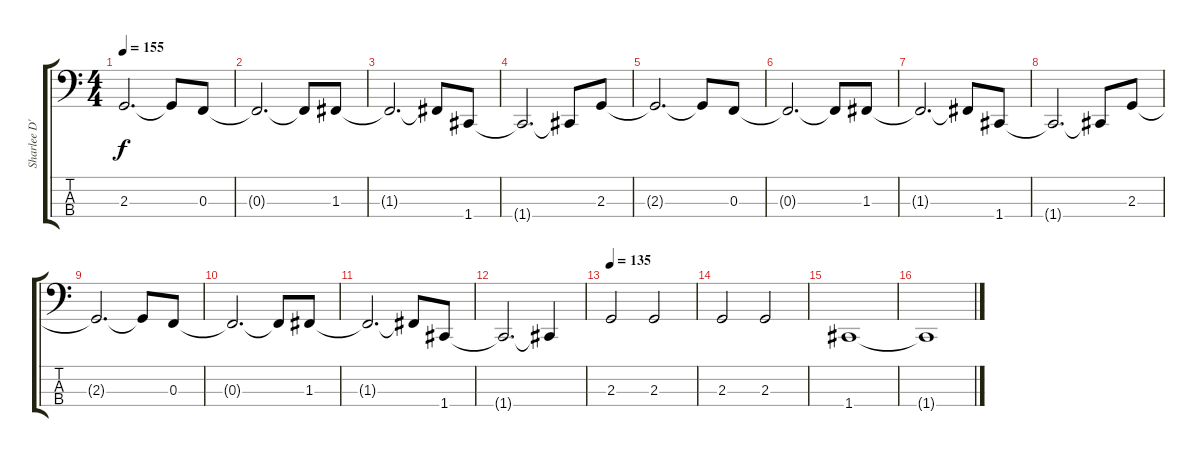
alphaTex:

\track ("Sharlee D'Angelo" "Sharlee D'") {instrument electricbassfinger}
\staff {score tabs}
\tuning (Eb2 Bb1 F1 C1) {hide}
\ts (4 4)
\tempo 155
\clef f4
\ks c
2.3{t}.2{d dy f} 2.3{t}.8 0.3.8 |
0.3{t}.2{d} 0.3{t}.8 1.3.8 |
1.3{t}.2{d} 1.3{t}.8 1.4.8 |
1.4{t}.2{d} 1.4{t}.8 2.3.8 |
2.3{t}.2{d} 2.3{t}.8 0.3.8 |
0.3{t}.2{d} 0.3{t}.8 1.3.8 |
1.3{t}.2{d} 1.3{t}.8 1.4.8 |
1.4{t}.2{d} 1.4{t}.8 2.3.8 |
2.3{t}.2{d} 2.3{t}.8 0.3.8 |
0.3{t}.2{d} 0.3{t}.8 1.3.8 |
1.3{t}.2{d} 1.3{t}.8 1.4.8 |
1.4{t}.2{d} 1.4{t}.4 |
\tempo 135
2.3.2 2.3.2 |
2.3.2 2.3.2 |
1.4.1 |
1.4{t}.1
